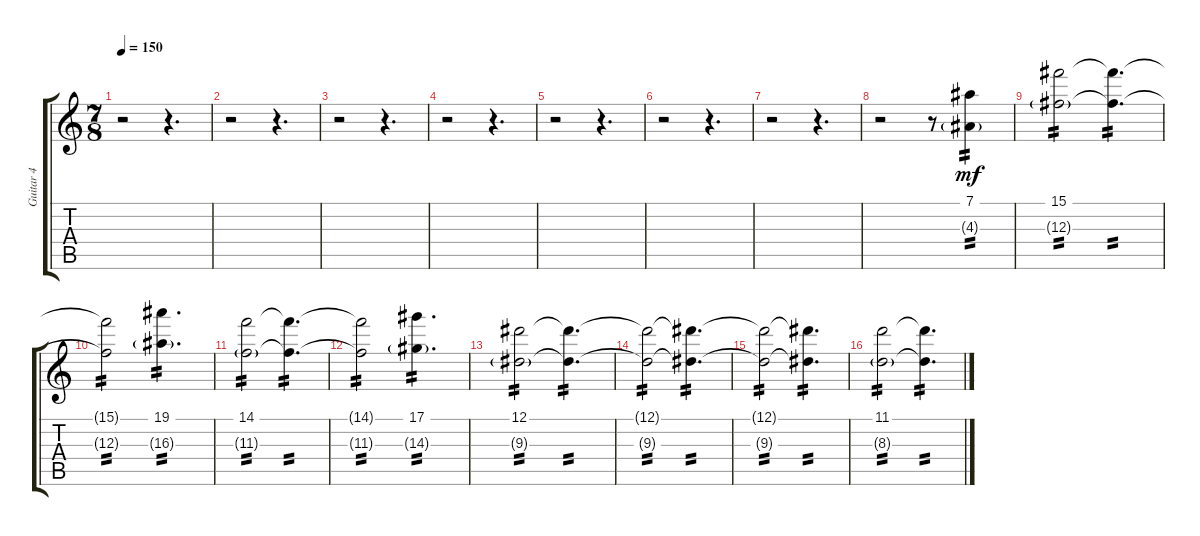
\track ("Guitar 4" "Guitar 4") {instrument overdrivenguitar}
\staff {score tabs}
\tuning (Eb4 Bb3 Gb3 Db3 Ab2 Eb2) {hide}
\ts (7 8)
\tempo 150
\clef g2
\ks c
r.2{dy mf} r.4{d} |
r.2 r.4{d} |
r.2 r.4{d} |
r.2 r.4{d} |
r.2 r.4{d} |
r.2 r.4{d} |
r.2 r.4{d} |
r.2 r.8 (7.1 4.3{g}).4{tp 2} |
(15.1 12.3{g}).2{tp 2} (15.1{t} 12.3{t}).4{d tp 2} |
(15.1{t} 12.3{t}).2{tp 2} (19.1 16.3{g}).4{d tp 2} |
(14.1 11.3{g}).2{tp 2} (14.1{t} 11.3{t}).4{d tp 2} |
(14.1{t} 11.3{t}).2{tp 2} (17.1 14.3{g}).4{d tp 2} |
(12.1 9.3{g}).2{tp 2} (12.1{t} 9.3{t}).4{d tp 2} |
(12.1{t} 9.3{t}).2{tp 2} (12.1{t} 9.3{t}).4{d tp 2} |
(12.1{t} 9.3{t}).2{tp 2} (12.1{t} 9.3{t}).4{d tp 2} |
(11.1 8.3{g}).2{tp 2} (11.1{t} 8.3{t}).4{d tp 2}
